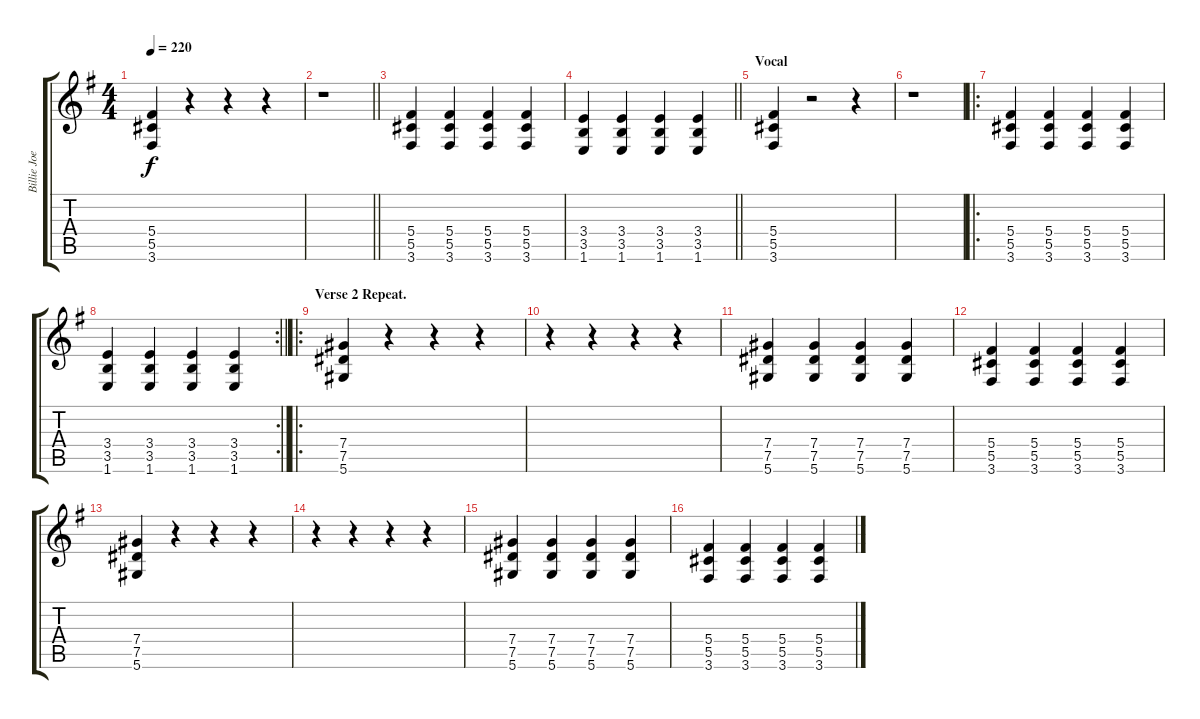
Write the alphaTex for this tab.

\track ("Billie Joe Armstrong" "Billie Joe") {instrument distortionguitar}
\staff {score tabs}
\tuning (Eb4 Bb3 Gb3 Db3 Ab2 Eb2) {hide}
\ts (4 4)
\tempo 220
\clef g2
\ks g
(5.4 5.5 3.6).4{dy f} r.4 r.4 r.4 |
\barLineRight lightlight
r.1 |
(5.4 5.5 3.6).4 (5.4 5.5 3.6).4 (5.4 5.5 3.6).4 (5.4 5.5 3.6).4 |
\barLineRight lightlight
(3.4 3.5 1.6).4 (3.4 3.5 1.6).4 (3.4 3.5 1.6).4 (3.4 3.5 1.6).4 |
\section ("" "Vocal")
(5.4 5.5 3.6).4 r.2 r.4 |
r.1 |
\ro
(5.4 5.5 3.6).4 (5.4 5.5 3.6).4 (5.4 5.5 3.6).4 (5.4 5.5 3.6).4 |
\rc 2
\barLineRight lightlight
(3.4 3.5 1.6).4 (3.4 3.5 1.6).4 (3.4 3.5 1.6).4 (3.4 3.5 1.6).4 |
\ro
\section ("" "Verse 2 Repeat.")
(7.4 7.5 5.6).4 r.4 r.4 r.4 |
r.4 r.4 r.4 r.4 |
(7.4 7.5 5.6).4 (7.4 7.5 5.6).4 (7.4 7.5 5.6).4 (7.4 7.5 5.6).4 |
(5.4 5.5 3.6).4 (5.4 5.5 3.6).4 (5.4 5.5 3.6).4 (5.4 5.5 3.6).4 |
(7.4 7.5 5.6).4 r.4 r.4 r.4 |
r.4 r.4 r.4 r.4 |
(7.4 7.5 5.6).4 (7.4 7.5 5.6).4 (7.4 7.5 5.6).4 (7.4 7.5 5.6).4 |
(5.4 5.5 3.6).4 (5.4 5.5 3.6).4 (5.4 5.5 3.6).4 (5.4 5.5 3.6).4
